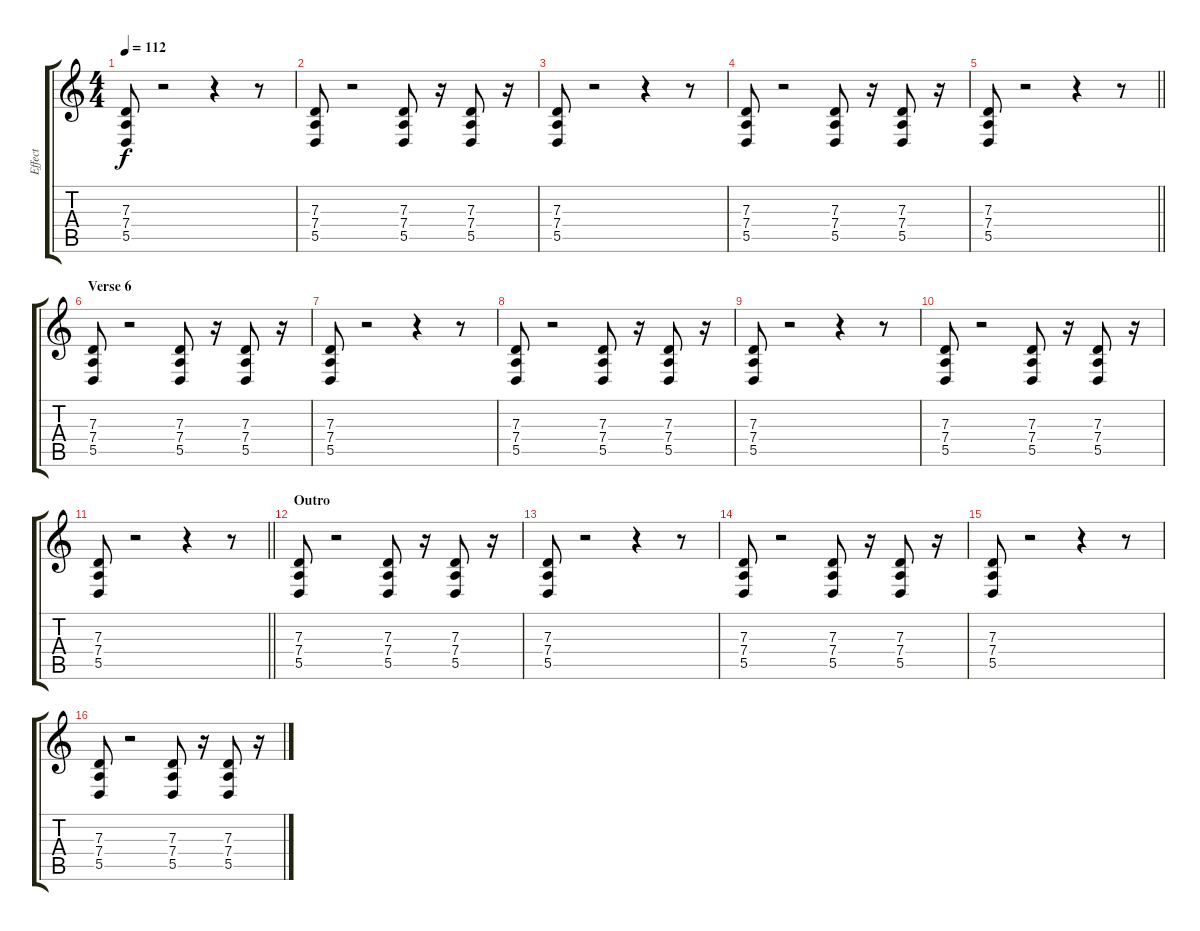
\track ("Effect" "Effect") {instrument lead1square}
\staff {score tabs}
\tuning (E4 B3 G3 D3 A2 E2) {hide}
\ts (4 4)
\tempo 112
\clef g2
\ks c
(7.3 7.4 5.5).8{dy f} r.2 r.4 r.8 |
(7.3 7.4 5.5).8 r.2 (7.3 7.4 5.5).8 r.16 (7.3 7.4 5.5).8 r.16 |
(7.3 7.4 5.5).8 r.2 r.4 r.8 |
(7.3 7.4 5.5).8 r.2 (7.3 7.4 5.5).8 r.16 (7.3 7.4 5.5).8 r.16 |
\barLineRight lightlight
(7.3 7.4 5.5).8 r.2 r.4 r.8 |
\section ("" "Verse 6")
(7.3 7.4 5.5).8 r.2 (7.3 7.4 5.5).8 r.16 (7.3 7.4 5.5).8 r.16 |
(7.3 7.4 5.5).8 r.2 r.4 r.8 |
(7.3 7.4 5.5).8 r.2 (7.3 7.4 5.5).8 r.16 (7.3 7.4 5.5).8 r.16 |
(7.3 7.4 5.5).8 r.2 r.4 r.8 |
(7.3 7.4 5.5).8 r.2 (7.3 7.4 5.5).8 r.16 (7.3 7.4 5.5).8 r.16 |
\barLineRight lightlight
(7.3 7.4 5.5).8 r.2 r.4 r.8 |
\section ("" "Outro")
(7.3 7.4 5.5).8 r.2 (7.3 7.4 5.5).8 r.16 (7.3 7.4 5.5).8 r.16 |
(7.3 7.4 5.5).8 r.2 r.4 r.8 |
(7.3 7.4 5.5).8 r.2 (7.3 7.4 5.5).8 r.16 (7.3 7.4 5.5).8 r.16 |
(7.3 7.4 5.5).8 r.2 r.4 r.8 |
(7.3 7.4 5.5).8 r.2 (7.3 7.4 5.5).8 r.16 (7.3 7.4 5.5).8 r.16
